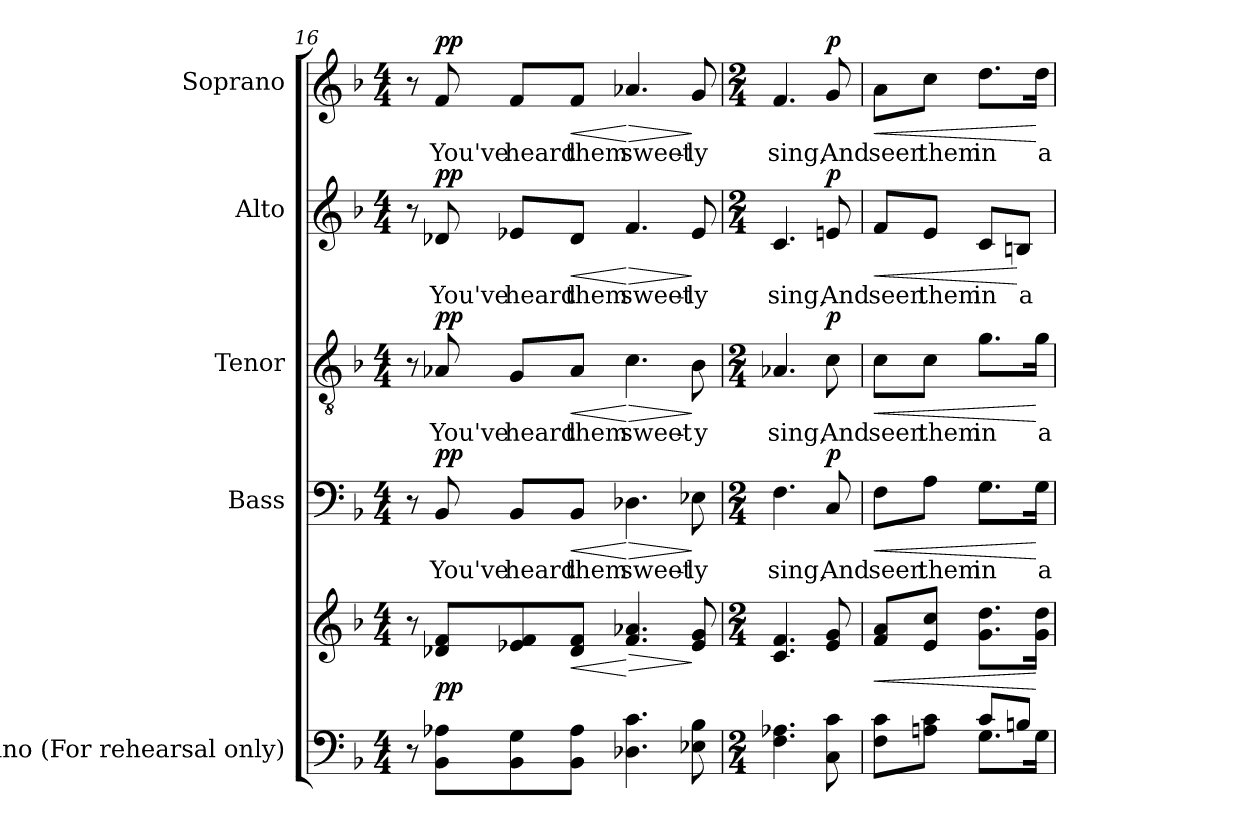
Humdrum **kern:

**kern	**kern	**dynam	**kern	**text	**dynam	**kern	**text	**dynam	**kern	**text	**dynam	**kern	**text	**dynam
*part5	*part5	*part5	*part4	*part4	*part4	*part3	*part3	*part3	*part2	*part2	*part2	*part1	*part1	*part1
*staff6	*staff5	*staff5/6	*staff4	*staff4	*staff4	*staff3	*staff3	*staff3	*staff2	*staff2	*staff2	*staff1	*staff1	*staff1
*I"Piano (For rehearsal only)	*	*	*I"Bass	*	*	*I"Tenor	*	*	*I"Alto	*	*	*I"Soprano	*	*
*I'Pno.	*	*	*I'B.	*	*	*I'T.	*	*	*I'A.	*	*	*I'S.	*	*
*clefF4	*clefG2	*	*clefF4	*	*	*clefGv2	*	*	*clefG2	*	*	*clefG2	*	*
*	*	*	*	*	*	*ITrd7c12	*	*	*	*	*	*	*	*
*k[b-]	*k[b-]	*	*k[b-]	*	*	*k[b-]	*	*	*k[b-]	*	*	*k[b-]	*	*
*F:	*F:	*	*F:	*	*	*F:	*	*	*F:	*	*	*F:	*	*
*M4/4	*M4/4	*	*M4/4	*	*	*M4/4	*	*	*M4/4	*	*	*M4/4	*	*
=16	=16	=16	=16	=16	=16	=16	=16	=16	=16	=16	=16	=16	=16	=16
8r	8r	.	8r	.	.	8r	.	.	8r	.	.	8r	.	.
!	!	!	!	!LO:LY:b:color=#000000	!	!	!	!	!	!	!	!	!	!
!	!	!	!	!	!	!	!LO:LY:b:color=#000000	!	!	!	!	!	!	!
!	!	!	!	!	!	!	!	!	!	!LO:LY:b:color=#000000	!	!	!	!
!	!	!	!	!	!	!	!	!	!	!	!	!	!LO:LY:b:color=#000000	!
8BB-i\ 8A-XiL	8d-Xi/ 8fiL	pp	8BB-i/	You've	pp	8AA-Xi/	You've	pp	8d-Xi/	You've	pp	8fi/	You've	pp
!	!	!	!	!LO:LY:b:color=#000000	!	!	!	!	!	!	!	!	!	!
!	!	!	!	!	!	!	!LO:LY:b:color=#000000	!	!	!	!	!	!	!
!	!	!	!	!	!	!	!	!	!	!LO:LY:b:color=#000000	!	!	!	!
!	!	!	!	!	!	!	!	!	!	!	!	!	!LO:LY:b:color=#000000	!
8BB-i\ 8Gi	8e-Xi/ 8fi	.	8BB-i/L	heard	.	8GGi/L	heard	.	8e-Xi/L	heard	.	8fi/L	heard	.
!	!	!LO:HP:b	!	!	!	!	!	!	!	!	!	!	!	!
!	!	!	!	!LO:LY:b:color=#000000	!LO:HP:b	!	!	!	!	!	!	!	!	!
!	!	!	!	!	!	!	!LO:LY:b:color=#000000	!LO:HP:b	!	!	!	!	!	!
!	!	!	!	!	!	!	!	!	!	!LO:LY:b:color=#000000	!LO:HP:b	!	!	!
!	!	!	!	!	!	!	!	!	!	!	!	!	!LO:LY:b:color=#000000	!LO:HP:b
8BB-i\ 8A-iJ	8d-i/ 8fiJ	<	8BB-i/J	them	<	8AA-i/J	them	<	8d-i/J	them	<	8fi/J	them	<
!	!	!LO:HP:n=1:b	!	!	!	!	!	!	!	!	!	!	!	!
!	!	!	!	!LO:LY:b:color=#000000	!LO:HP:n=1:b	!	!	!	!	!	!	!	!	!
!	!	!	!	!	!	!	!LO:LY:b:color=#000000	!LO:HP:n=1:b	!	!	!	!	!	!
!	!	!	!	!	!	!	!	!	!	!LO:LY:b:color=#000000	!LO:HP:n=1:b	!	!	!
!	!	!	!	!	!	!	!	!	!	!	!	!	!LO:LY:b:color=#000000	!LO:HP:n=1:b
4.D-Xi\ 4.ci	4.fi/ 4.a-Xi	[ >	4.D-Xi\	sweet-	[ >	4.Ci\	sweet-	[ >	4.fi/	sweet-	[ >	4.a-Xi/	sweet-	[ >
!	!	!	!	!LO:LY:b:color=#000000	!	!	!	!	!	!	!	!	!	!
!	!	!	!	!	!	!	!LO:LY:b:color=#000000	!	!	!	!	!	!	!
!	!	!	!	!	!	!	!	!	!	!LO:LY:b:color=#000000	!	!	!	!
!	!	!	!	!	!	!	!	!	!	!	!	!	!LO:LY:b:color=#000000	!
8E-Xi\ 8B-i	8e-i/ 8gi	]	8E-Xi\	-ly	]	8BB-i\	-y	]	8e-i/	-ly	]	8gi/	-ly	]
=17	=17	=17	=17	=17	=17	=17	=17	=17	=17	=17	=17	=17	=17	=17
*M2/4	*M2/4	*	*M2/4	*	*	*M2/4	*	*	*M2/4	*	*	*M2/4	*	*
!	!	!	!	!LO:LY:b:color=#000000	!	!	!	!	!	!	!	!	!	!
!	!	!	!	!	!	!	!LO:LY:b:color=#000000	!	!	!	!	!	!	!
!	!	!	!	!	!	!	!	!	!	!LO:LY:b:color=#000000	!	!	!	!
!	!	!	!	!	!	!	!	!	!	!	!	!	!LO:LY:b:color=#000000	!
4.Fi\ 4.A-Xi	4.ci/ 4.fi	.	4.Fi\	sing,	.	4.AA-Xi/	sing,	.	4.ci/	sing,	.	4.fi/	sing,	.
!	!	!	!	!LO:LY:b:color=#000000	!	!	!	!	!	!	!	!	!	!
!	!	!	!	!	!	!	!LO:LY:b:color=#000000	!	!	!	!	!	!	!
!	!	!	!	!	!	!	!	!	!	!LO:LY:b:color=#000000	!	!	!	!
!	!	!	!	!	!	!	!	!	!	!	!	!	!LO:LY:b:color=#000000	!
8Ci\ 8ci	8ei/ 8gi	.	8Ci/	And	p	8Ci\	And	p	8eni/	And	p	8gi/	And	p
=18	=18	=18	=18	=18	=18	=18	=18	=18	=18	=18	=18	=18	=18	=18
*^	*	*	*	*	*	*	*	*	*	*	*	*	*	*
!	!	!	!LO:HP:b	!	!	!	!	!	!	!	!	!	!	!	!
!	!	!	!	!	!LO:LY:b:color=#000000	!LO:HP:b	!	!	!	!	!	!	!	!	!
!	!	!	!	!	!	!	!	!LO:LY:b:color=#000000	!LO:HP:b	!	!	!	!	!	!
!	!	!	!	!	!	!	!	!	!	!	!LO:LY:b:color=#000000	!LO:HP:b	!	!	!
!	!	!	!	!	!	!	!	!	!	!	!	!	!	!LO:LY:b:color=#000000	!LO:HP:b
4ryy	8Fi\ 8ciL	8fi/ 8aiL	<	8Fi\L	seen	<	8Ci\L	seen	<	8fi/L	seen	<	8ai\L	seen	<
!	!	!	!	!	!LO:LY:b:color=#000000	!	!	!	!	!	!	!	!	!	!
!	!	!	!	!	!	!	!	!LO:LY:b:color=#000000	!	!	!	!	!	!	!
!	!	!	!	!	!	!	!	!	!	!	!LO:LY:b:color=#000000	!	!	!	!
!	!	!	!	!	!	!	!	!	!	!	!	!	!	!LO:LY:b:color=#000000	!
.	8Ani\ 8ciJ	8ei/ 8cciJ	.	8Ai\J	them	.	8Ci\J	them	.	8ei/J	them	.	8cci\J	them	.
!	!	!	!	!	!LO:LY:b:color=#000000	!	!	!	!	!	!	!	!	!	!
!	!	!	!	!	!	!	!	!LO:LY:b:color=#000000	!	!	!	!	!	!	!
!	!	!	!	!	!	!	!	!	!	!	!LO:LY:b:color=#000000	!	!	!	!
!	!	!	!	!	!	!	!	!	!	!	!	!	!	!LO:LY:b:color=#000000	!
8ci/L	8.Gi\L	8.gi\ 8.ddiL	.	8.Gi\L	in	.	8.Gi\L	in	.	8ci/L	in	.	8.ddi\L	in	.
!	!	!	!	!	!	!	!	!	!	!	!LO:LY:b:color=#000000	!	!	!	!
8Bni/J	.	.	.	.	.	.	.	.	.	8Bni/J	a	[	.	.	.
!	!	!	!	!	!LO:LY:b:color=#000000	!	!	!	!	!	!	!	!	!	!
!	!	!	!	!	!	!	!	!LO:LY:b:color=#000000	!	!	!	!	!	!	!
!	!	!	!	!	!	!	!	!	!	!	!	!	!	!LO:LY:b:color=#000000	!
.	16Gi\Jk	16gi\ 16ddiJk	[	16Gi\Jk	a	[	16Gi\Jk	a	[	.	.	.	16ddi\Jk	a	[
*v	*v	*	*	*	*	*	*	*	*	*	*	*	*	*	*
=	=	=	=	=	=	=	=	=	=	=	=	=	=	=
*-	*-	*-	*-	*-	*-	*-	*-	*-	*-	*-	*-	*-	*-	*-
